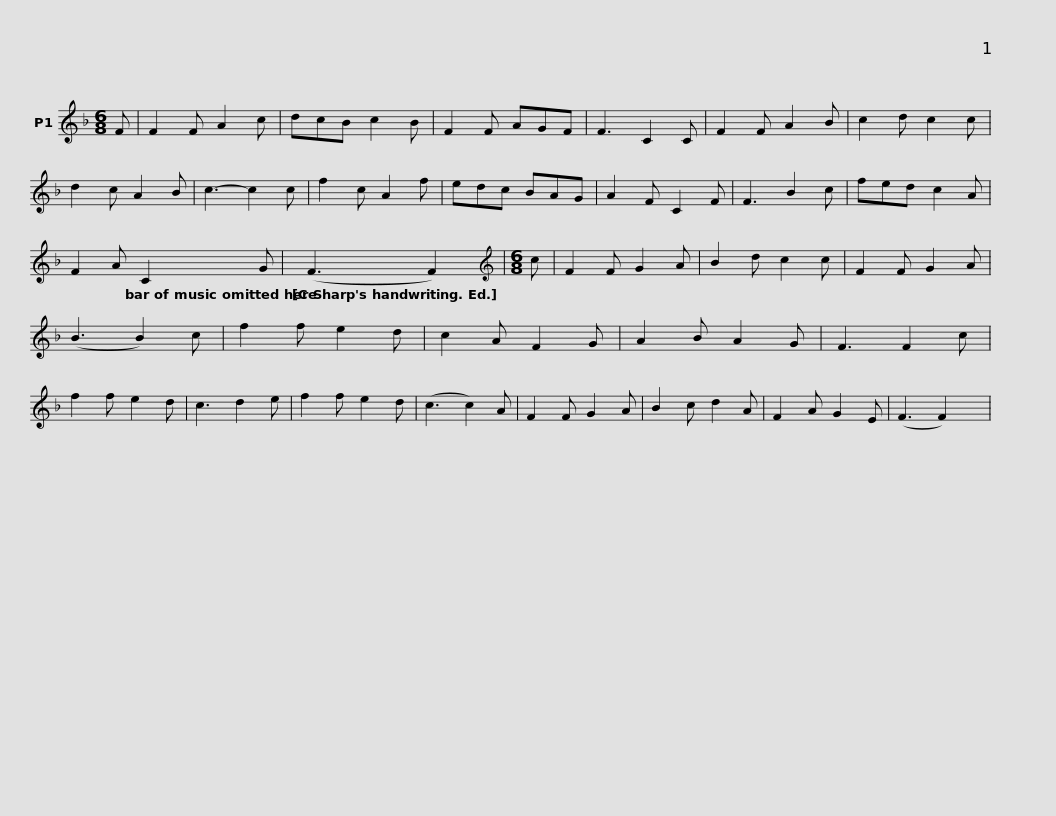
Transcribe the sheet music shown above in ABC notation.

X:1
L:1/8
M:6/8
I:linebreak $
K:F
V:1 treble
V:1
 F | F2 F A2 c | dcB c2 B | F2 F AGF | F3 C2 C | %5
 F2 F A2 B |$ c2 d c2 c | d2 c A2 B | c3- c2 c | f2 c A2 f | %10
 edc BAG |$ A2 F C2 F | F3 B2 c | fed c2 A | F2 A C2 G | %15
 (F3 F2) x |[M:6/8][K:treble] c |$ F2 F G2 A | B2 d c2 c | F2 F G2 A | %20
 (B3 B2) c | f2 f e2 d | c2 A F2 G | A2 B A2 G | F3 F2 c |$ %25
 f2 f e2 d | c3 d2 e | f2 f e2 d | (c3 c2) A | F2 F G2 A | %30
 B2 c d2 A | F2 A G2 E | (F3 F2) x | %33
